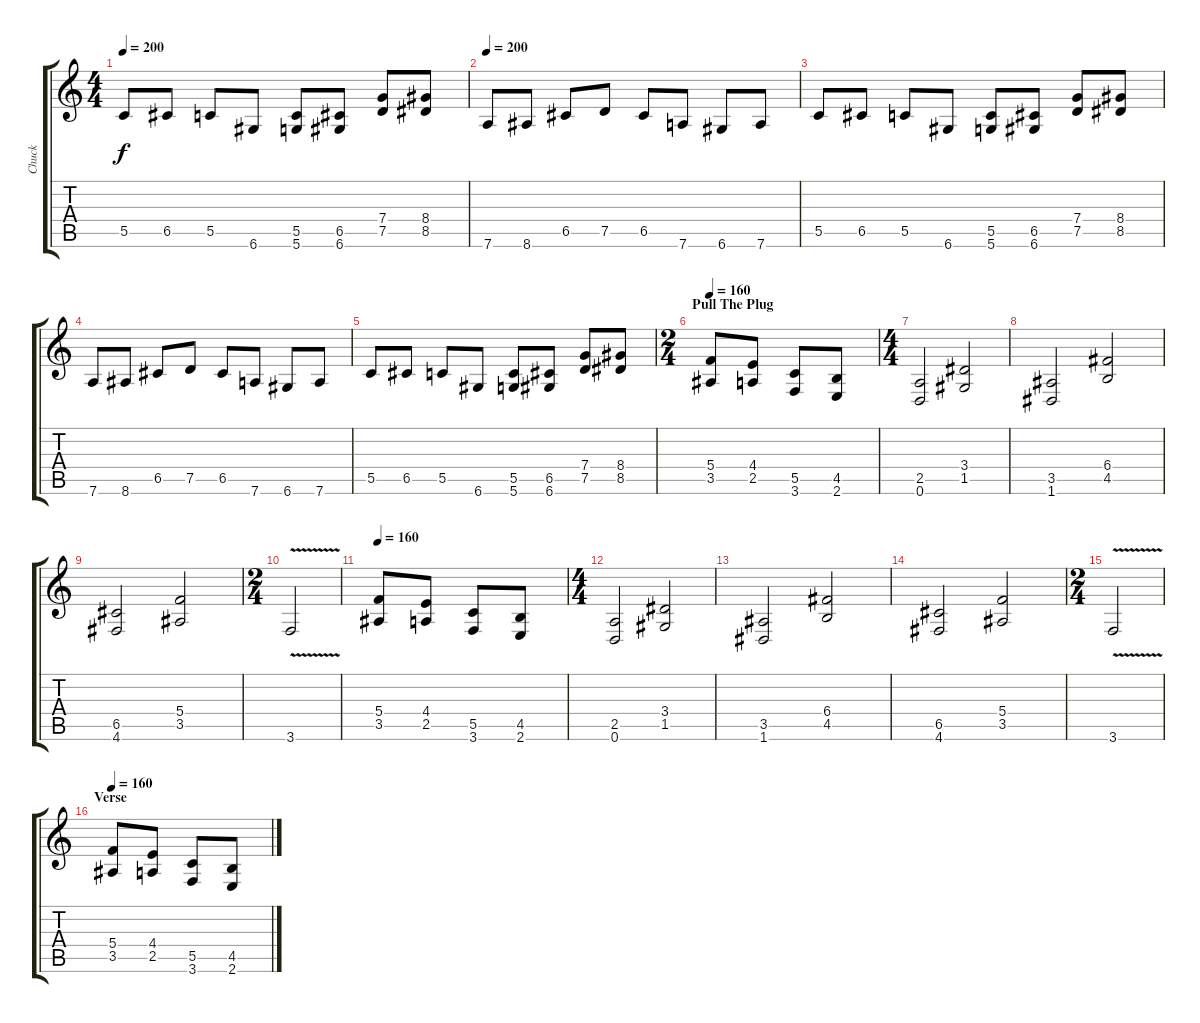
\track ("Chuck" "Chuck") {instrument distortionguitar}
\staff {score tabs}
\tuning (D4 A3 F3 C3 G2 D2) {hide}
\ts (4 4)
\tempo 200
\clef g2
\ks c
5.5.8{dy f} 6.5.8 5.5.8 6.6.8 (5.5 5.6).8 (6.5 6.6).8 (7.4 7.5).8 (8.4 8.5).8 |
\tempo 200
7.6.8 8.6.8 6.5.8 7.5.8 6.5.8 7.6.8 6.6.8 7.6.8 |
5.5.8 6.5.8 5.5.8 6.6.8 (5.5 5.6).8 (6.5 6.6).8 (7.4 7.5).8 (8.4 8.5).8 |
7.6.8 8.6.8 6.5.8 7.5.8 6.5.8 7.6.8 6.6.8 7.6.8 |
5.5.8 6.5.8 5.5.8 6.6.8 (5.5 5.6).8 (6.5 6.6).8 (7.4 7.5).8 (8.4 8.5).8 |
\ts (2 4)
\section ("" "Pull The Plug")
\tempo 160
(5.4 3.5).8 (4.4 2.5).8 (5.5 3.6).8 (4.5 2.6).8 |
\ts (4 4)
(2.5 0.6).2 (3.4 1.5).2 |
(3.5 1.6).2 (6.4 4.5).2 |
(6.5 4.6).2 (5.4 3.5).2 |
\ts (2 4)
3.6{v}.2 |
\tempo 160
(5.4 3.5).8 (4.4 2.5).8 (5.5 3.6).8 (4.5 2.6).8 |
\ts (4 4)
(2.5 0.6).2 (3.4 1.5).2 |
(3.5 1.6).2 (6.4 4.5).2 |
(6.5 4.6).2 (5.4 3.5).2 |
\ts (2 4)
3.6{v}.2 |
\section ("" "Verse")
\tempo 160
(5.4 3.5).8 (4.4 2.5).8 (5.5 3.6).8 (4.5 2.6).8
